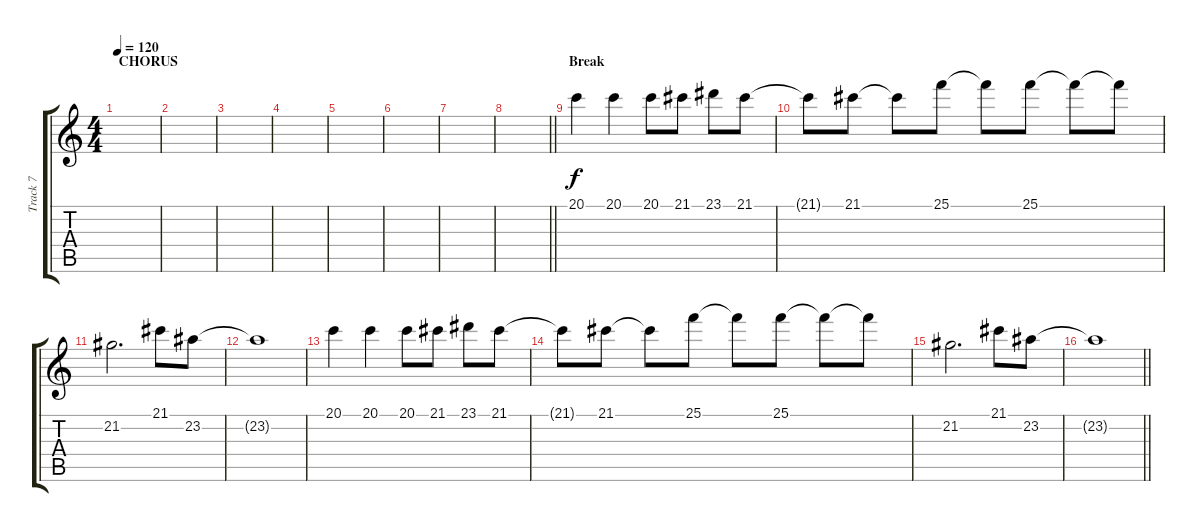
\track ("Track 7" "Track 7") {instrument acousticgrandpiano}
\staff {score tabs}
\tuning (E4 B3 G3 D3 A2 E2) {hide}
\ts (4 4)
\section ("" "CHORUS")
\tempo 120
\clef g2
\ks c
|
|
|
|
|
|
|
\barLineRight lightlight
|
\section ("" "Break")
20.1.4 20.1.4 20.1.8 21.1.8 23.1.8 21.1.8 |
21.1{t}.8 21.1.8 21.1{t}.8 25.1.8 25.1{t}.8 25.1.8 25.1{t}.8 25.1{t}.8 |
21.2.2{d} 21.1.8 23.2.8 |
23.2{t}.1 |
20.1.4 20.1.4 20.1.8 21.1.8 23.1.8 21.1.8 |
21.1{t}.8 21.1.8 21.1{t}.8 25.1.8 25.1{t}.8 25.1.8 25.1{t}.8 25.1{t}.8 |
21.2.2{d} 21.1.8 23.2.8 |
\barLineRight lightlight
23.2{t}.1
